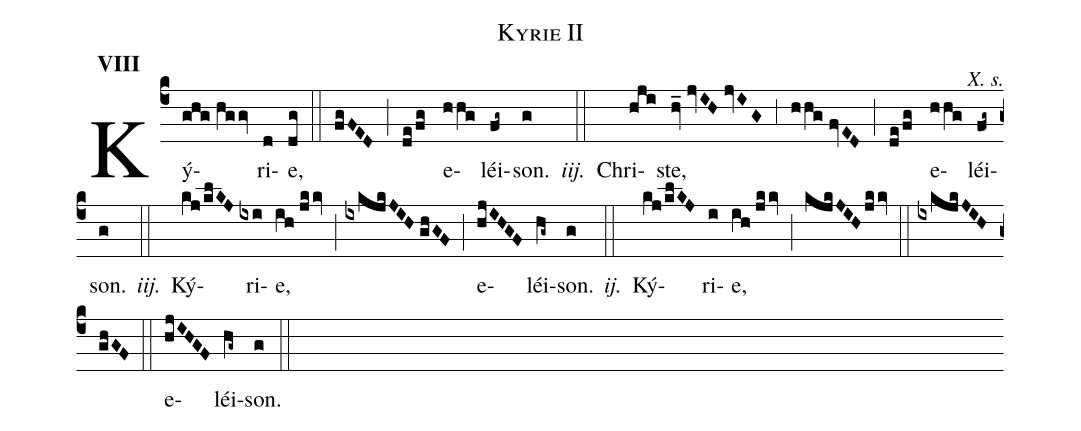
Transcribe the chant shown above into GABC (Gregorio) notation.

name:Kyrie II;
mode:VIII;
office-part:Kyriale;
commentary:X. s.;
%%
(c4) Ký(ghg//hggv)ri(d)e,(dg) (::) (fgFED) (;) (de/fg) e(hhg)léi(fg~)son.(g) <i>iij.</i>(::) Chri(hji)ste,(hv_//jvIH//jvIG) (,3) (hhg//fvED) (;) (de/fg) e(hhg)léi(fg~)son.(g) <i>iij.</i>(::) Ký(kj/klKJ)ri(ixi)e,(ih//jkkv) (;) (ixkjkJIH//ghGF) (;) e(hjIHGF)léi(hg~)son.(g) <i>ij.</i>(::) Ký(kj/klKJ)ri(i)e,(ih//jkkv) (;) (kjkJIH/jkkv) (::) (ixkjkJIH//ghGF) (::) e(hjIHGF)léi(hg~)son.(g) (::)
